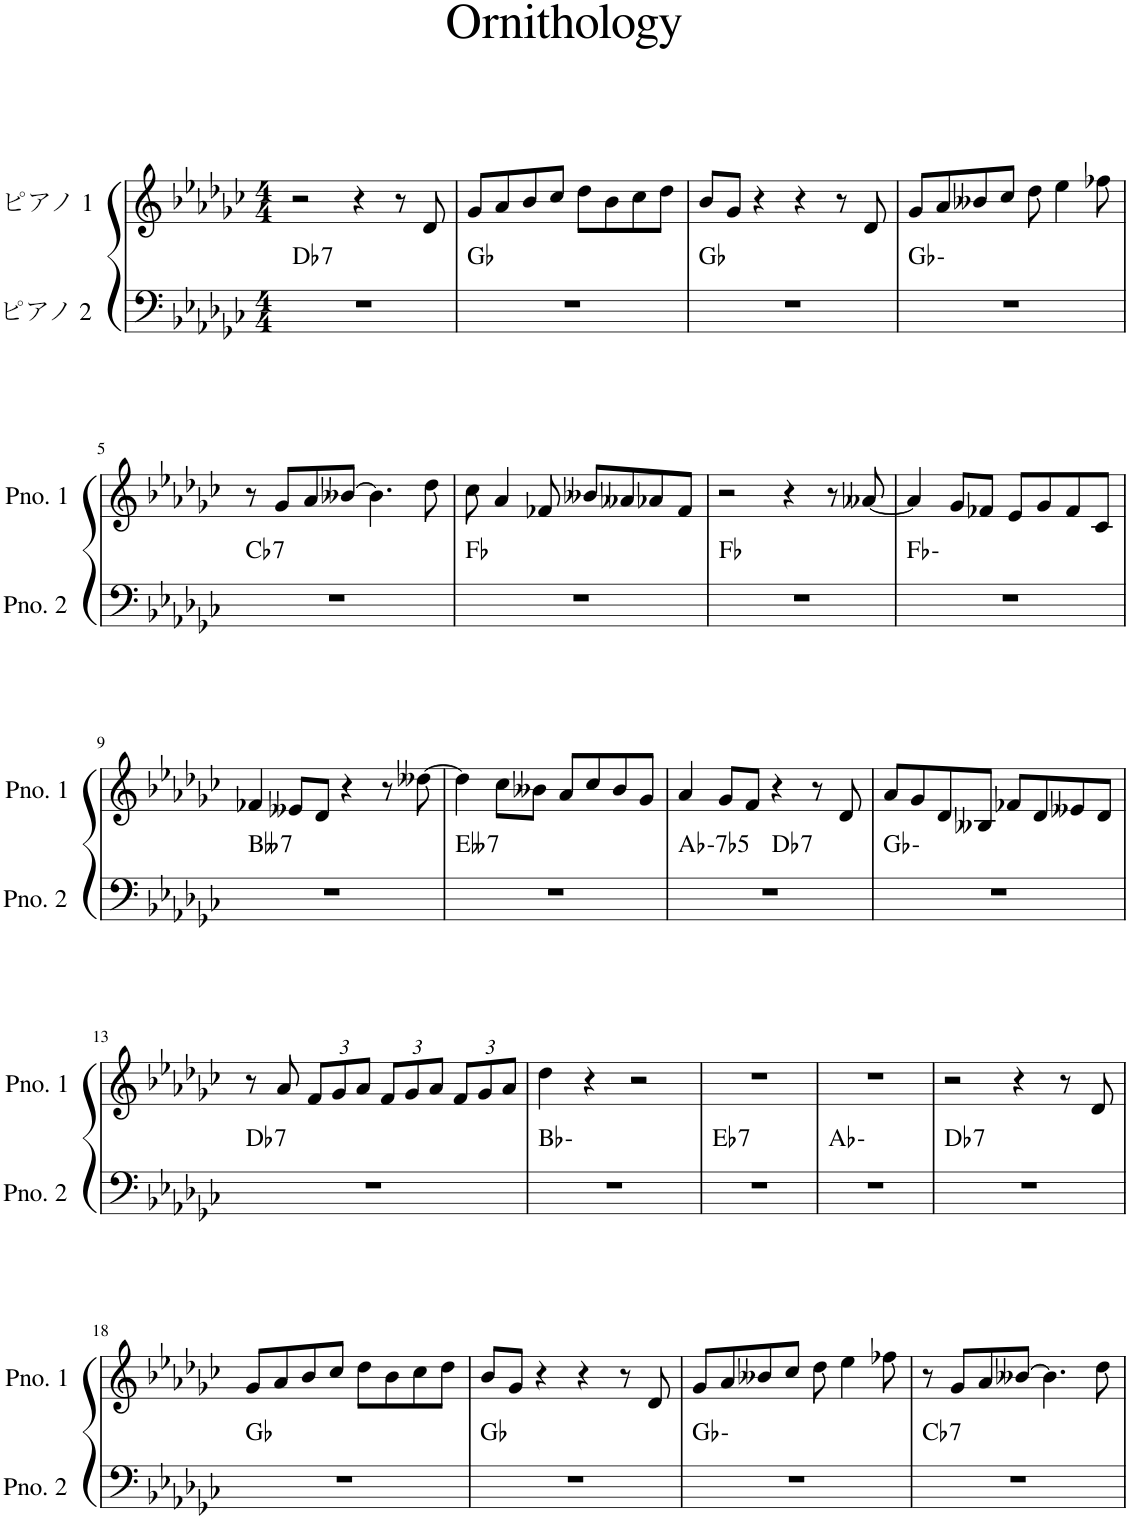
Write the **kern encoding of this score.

**kern	**harte	**kern
*part2	*part2	*part1
*staff2	*	*staff1
*I"ピアノ 2	*	*I"ピアノ 1
*clefF4	*	*clefG2
*k[b-e-a-d-g-c-]	*	*k[b-e-a-d-g-c-]
*M4/4	*	*M4/4
=1	=1	=1
!	!LO:H:kt=7	!
1r	Db:7	2r
.	.	4r
.	.	8r
.	.	8d-/
=2	=2	=2
1r	Gb:maj	8g-/L
.	.	8a-/
.	.	8b-/
.	.	8cc-/J
.	.	8dd-\L
.	.	8b-\
.	.	8cc-\
.	.	8dd-\J
=3	=3	=3
1r	Gb:maj	8b-/L
.	.	8g-/J
.	.	4r
.	.	4r
.	.	8r
.	.	8d-/
=4	=4	=4
1r	Gb:min	8g-/L
.	.	8a-/
.	.	8b--X/
.	.	8cc-/J
.	.	8dd-\
.	.	4ee-\
.	.	8ff-X\
!!LO:LB:g=z
=5	=5	=5
!	!LO:H:kt=7	!
1r	Cb:7	8r
.	.	8g-/L
.	.	8a-/
.	.	[8b--X/J
.	.	4.b--\]
.	.	8dd-\
=6	=6	=6
1r	Fb:maj	8cc-\
.	.	4a-/
.	.	8f-X/
.	.	8b--X/L
.	.	8a--X/
.	.	8a-X/
.	.	8f-/J
=7	=7	=7
1r	Fb:maj	2r
.	.	4r
.	.	8r
.	.	[8a--X/
=8	=8	=8
1r	Fb:min	4a--/]
.	.	8g-/L
.	.	8f-X/J
.	.	8e-/L
.	.	8g-/
.	.	8f-/
.	.	8c-/J
!!LO:LB:g=z
=9	=9	=9
!	!LO:H:kt=7	!
1r	Bbb:7	4f-X/
.	.	8e--X/L
.	.	8d-/J
.	.	4r
.	.	8r
.	.	[8dd--X\
=10	=10	=10
!	!LO:H:kt=7	!
1r	Ebb:7	4dd--\]
.	.	8cc-\L
.	.	8b--X\J
.	.	8a-/L
.	.	8cc-/
.	.	8b--/
.	.	8g-/J
=11	=11	=11
!	!LO:H:kt=-7b5	!
*^	*	*
1r	2ryy	Ab:hdim7	4a-/
.	.	.	8g-/L
.	.	.	8f/J
!	!	!LO:H:kt=7	!
.	2ryy	Db:7	4r
.	.	.	8r
.	.	.	8d-/
*v	*v	*	*
=12	=12	=12
1r	Gb:min	8a-/L
.	.	8g-/
.	.	8d-/
.	.	8B--X/J
.	.	8f-X/L
.	.	8d-/
.	.	8e--X/
.	.	8d-/J
!!LO:LB:g=z
=13	=13	=13
!	!LO:H:kt=7	!
1r	Db:7	8r
.	.	8a-/
*	*	*Xbrackettup
.	.	12f/L
.	.	12g-/
.	.	12a-/J
.	.	12f/L
.	.	12g-/
.	.	12a-/J
.	.	12f/L
.	.	12g-/
.	.	12a-/J
=14	=14	=14
1r	Bb:min	4dd-\
.	.	4r
.	.	2r
=15	=15	=15
!	!LO:H:kt=7	!
1r	Eb:7	1r
=16	=16	=16
1r	Ab:min	1r
=17	=17	=17
!	!LO:H:kt=7	!
1r	Db:7	2r
.	.	4r
.	.	8r
.	.	8d-/
!!LO:LB:g=z
=18	=18	=18
1r	Gb:maj	8g-/L
.	.	8a-/
.	.	8b-/
.	.	8cc-/J
.	.	8dd-\L
.	.	8b-\
.	.	8cc-\
.	.	8dd-\J
=19	=19	=19
1r	Gb:maj	8b-/L
.	.	8g-/J
.	.	4r
.	.	4r
.	.	8r
.	.	8d-/
=20	=20	=20
1r	Gb:min	8g-/L
.	.	8a-/
.	.	8b--X/
.	.	8cc-/J
.	.	8dd-\
.	.	4ee-\
.	.	8ff-X\
=21	=21	=21
!	!LO:H:kt=7	!
1r	Cb:7	8r
.	.	8g-/L
.	.	8a-/
.	.	[8b--X/J
.	.	4.b--\]
.	.	8dd-\
=	=	=
*-	*-	*-
